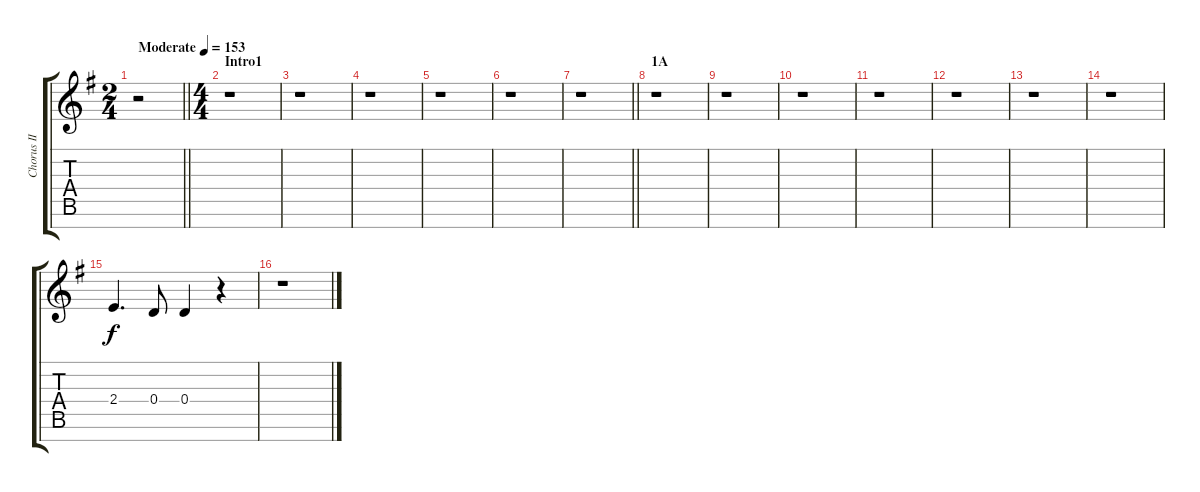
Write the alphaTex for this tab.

\track ("Chorus II" "Chorus II") {instrument voiceoohs}
\staff {score tabs}
\tuning (E5 B4 G4 D4 A3 E3 B2) {hide}
\ts (2 4)
\tempo (153 "Moderate")
\clef g2
\barLineRight lightlight
\ks g
r.2{dy f instrument voiceoohs} |
\ts (4 4)
\section ("" "Intro1")
r.1 |
r.1 |
r.1 |
r.1 |
r.1 |
\barLineRight lightlight
r.1 |
\section ("" "1A")
r.1 |
r.1 |
r.1 |
r.1 |
r.1 |
r.1 |
r.1 |
2.4.4{d} 0.4.8 0.4.4 r.4 |
r.1
